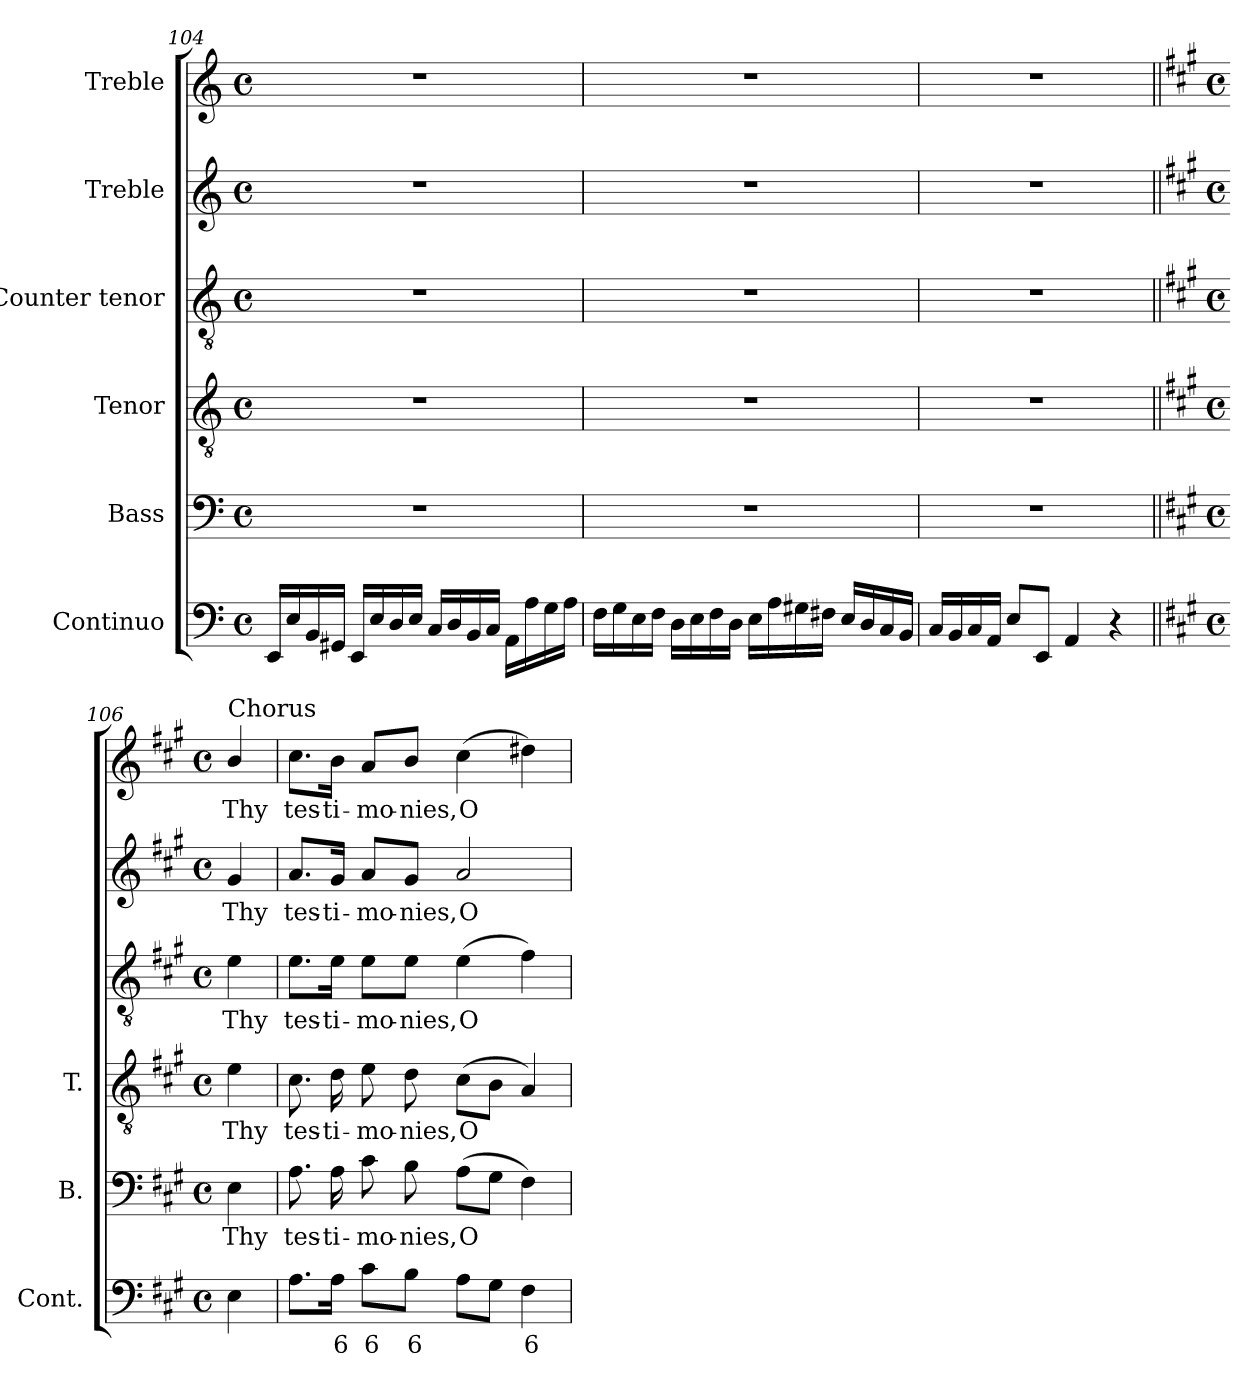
**kern	**text	**kern	**text	**kern	**text	**kern	**text	**kern	**text	**kern	**text
*part6	*part6	*part5	*part5	*part4	*part4	*part3	*part3	*part2	*part2	*part1	*part1
*staff6	*staff6	*staff5	*staff5	*staff4	*staff4	*staff3	*staff3	*staff2	*staff2	*staff1	*staff1
*I"Continuo	*	*I"Bass	*	*I"Tenor	*	*I"Counter tenor	*	*I"Treble	*	*I"Treble	*
*I'Cont.	*	*I'B.	*	*I'T.	*	*	*	*	*	*	*
*clefF4	*	*clefF4	*	*clefGv2	*	*clefGv2	*	*clefG2	*	*clefG2	*
*	*	*	*	*ITrd7c12	*	*ITrd7c12	*	*	*	*	*
*k[]	*	*k[]	*	*k[]	*	*k[]	*	*k[]	*	*k[]	*
*C:	*	*C:	*	*C:	*	*C:	*	*C:	*	*C:	*
*M4/4	*	*M4/4	*	*M4/4	*	*M4/4	*	*M4/4	*	*M4/4	*
*met(c)	*	*met(c)	*	*met(c)	*	*met(c)	*	*met(c)	*	*met(c)	*
=104	=104	=104	=104	=104	=104	=104	=104	=104	=104	=104	=104
16EEi/LL	.	1r	.	1r	.	1r	.	1r	.	1r	.
16Ei/	.	.	.	.	.	.	.	.	.	.	.
16BBi/	.	.	.	.	.	.	.	.	.	.	.
16GG#Xi/JJ	.	.	.	.	.	.	.	.	.	.	.
16EEi/LL	.	.	.	.	.	.	.	.	.	.	.
16Ei/	.	.	.	.	.	.	.	.	.	.	.
16Di/	.	.	.	.	.	.	.	.	.	.	.
16Ei/JJ	.	.	.	.	.	.	.	.	.	.	.
16Ci/LL	.	.	.	.	.	.	.	.	.	.	.
16Di/	.	.	.	.	.	.	.	.	.	.	.
16BBi/	.	.	.	.	.	.	.	.	.	.	.
16Ci/JJ	.	.	.	.	.	.	.	.	.	.	.
16AAi\LL	.	.	.	.	.	.	.	.	.	.	.
16Ai\	.	.	.	.	.	.	.	.	.	.	.
16Gi\	.	.	.	.	.	.	.	.	.	.	.
16Ai\JJ	.	.	.	.	.	.	.	.	.	.	.
!!LO:LB:g=z
=105	=105	=105	=105	=105	=105	=105	=105	=105	=105	=105	=105
16Fi\LL	.	1r	.	1r	.	1r	.	1r	.	1r	.
16Gi\	.	.	.	.	.	.	.	.	.	.	.
16Ei\	.	.	.	.	.	.	.	.	.	.	.
16Fi\JJ	.	.	.	.	.	.	.	.	.	.	.
16Di\LL	.	.	.	.	.	.	.	.	.	.	.
16Ei\	.	.	.	.	.	.	.	.	.	.	.
16Fi\	.	.	.	.	.	.	.	.	.	.	.
16Di\JJ	.	.	.	.	.	.	.	.	.	.	.
16Ei\LL	.	.	.	.	.	.	.	.	.	.	.
16Ai\	.	.	.	.	.	.	.	.	.	.	.
16G#Xi\	.	.	.	.	.	.	.	.	.	.	.
16F#Xi\JJ	.	.	.	.	.	.	.	.	.	.	.
16Ei/LL	.	.	.	.	.	.	.	.	.	.	.
16Di/	.	.	.	.	.	.	.	.	.	.	.
16Ci/	.	.	.	.	.	.	.	.	.	.	.
16BBi/JJ	.	.	.	.	.	.	.	.	.	.	.
=106	=106	=106	=106	=106	=106	=106	=106	=106	=106	=106	=106
16Ci/LL	.	1r	.	1r	.	1r	.	1r	.	1r	.
16BBi/	.	.	.	.	.	.	.	.	.	.	.
16Ci/	.	.	.	.	.	.	.	.	.	.	.
16AAi/JJ	.	.	.	.	.	.	.	.	.	.	.
8Ei/L	.	.	.	.	.	.	.	.	.	.	.
8EEi/J	.	.	.	.	.	.	.	.	.	.	.
4AAi/	.	.	.	.	.	.	.	.	.	.	.
4r	.	.	.	.	.	.	.	.	.	.	.
!!LO:PB:g=z
=106||	=106||	=106||	=106||	=106||	=106||	=106||	=106||	=106||	=106||	=106||	=106||
*k[f#c#g#]	*	*k[f#c#g#]	*	*k[f#c#g#]	*	*k[f#c#g#]	*	*k[f#c#g#]	*	*k[f#c#g#]	*
*A:	*	*A:	*	*A:	*	*A:	*	*A:	*	*A:	*
*M4/4	*	*M4/4	*	*M4/4	*	*M4/4	*	*M4/4	*	*M4/4	*
*met(c)	*	*met(c)	*	*met(c)	*	*met(c)	*	*met(c)	*	*met(c)	*
!	!	!	!LO:LY:b:color=#000000	!	!	!	!	!	!	!	!
!	!	!	!	!	!LO:LY:b:color=#000000	!	!	!	!	!	!
!	!	!	!	!	!	!	!LO:LY:b:color=#000000	!	!	!	!
!	!	!	!	!	!	!	!	!	!LO:LY:b:color=#000000	!	!
!	!	!	!	!	!	!	!	!	!	!LO:TX:a:t=Chorus	!
!	!	!	!	!	!	!	!	!	!	!	!LO:LY:b:color=#000000
4Ei\	.	4Ei\	Thy	4Ei\	Thy	4Ei\	Thy	4g#i/	Thy	4bi/	Thy
=107	=107	=107	=107	=107	=107	=107	=107	=107	=107	=107	=107
!	!	!	!LO:LY:b:color=#000000	!	!	!	!	!	!	!	!
!	!	!	!	!	!LO:LY:b:color=#000000	!	!	!	!	!	!
!	!	!	!	!	!	!	!LO:LY:b:color=#000000	!	!	!	!
!	!	!	!	!	!	!	!	!	!LO:LY:b:color=#000000	!	!
!	!	!	!	!	!	!	!	!	!	!	!LO:LY:b:color=#000000
8.Ai\L	.	8.Ai\	tes-	8.C#i\	tes-	8.Ei\L	tes-	8.ai/L	tes-	8.cc#i\L	tes-
!	!LO:LY:b:color=#000000	!	!	!	!	!	!	!	!	!	!
!	!	!	!LO:LY:b:color=#000000	!	!	!	!	!	!	!	!
!	!	!	!	!	!LO:LY:b:color=#000000	!	!	!	!	!	!
!	!	!	!	!	!	!	!LO:LY:b:color=#000000	!	!	!	!
!	!	!	!	!	!	!	!	!	!LO:LY:b:color=#000000	!	!
!	!	!	!	!	!	!	!	!	!	!	!LO:LY:b:color=#000000
16Ai\Jk	6	16Ai\	-ti-	16Di\	-ti-	16Ei\Jk	-ti-	16g#i/Jk	-ti-	16bi\Jk	-ti-
!	!LO:LY:b:color=#000000	!	!	!	!	!	!	!	!	!	!
!	!	!	!LO:LY:b:color=#000000	!	!	!	!	!	!	!	!
!	!	!	!	!	!LO:LY:b:color=#000000	!	!	!	!	!	!
!	!	!	!	!	!	!	!LO:LY:b:color=#000000	!	!	!	!
!	!	!	!	!	!	!	!	!	!LO:LY:b:color=#000000	!	!
!	!	!	!	!	!	!	!	!	!	!	!LO:LY:b:color=#000000
8c#i\L	6	8c#i\	-mo-	8Ei\	-mo-	8Ei\L	-mo-	8ai/L	-mo-	8ai/L	-mo-
!	!LO:LY:b:color=#000000	!	!	!	!	!	!	!	!	!	!
!	!	!	!LO:LY:b:color=#000000	!	!	!	!	!	!	!	!
!	!	!	!	!	!LO:LY:b:color=#000000	!	!	!	!	!	!
!	!	!	!	!	!	!	!LO:LY:b:color=#000000	!	!	!	!
!	!	!	!	!	!	!	!	!	!LO:LY:b:color=#000000	!	!
!	!	!	!	!	!	!	!	!	!	!	!LO:LY:b:color=#000000
8Bi\J	6	8Bi\	-nies,	8Di\	-nies,	8Ei\J	-nies,	8g#i/J	-nies,	8bi/J	-nies,
!	!	!	!LO:LY:b:color=#000000	!	!	!	!	!	!	!	!
!	!	!	!	!	!LO:LY:b:color=#000000	!	!	!	!	!	!
!	!	!	!	!	!	!	!LO:LY:b:color=#000000	!	!	!	!
!	!	!	!	!	!	!	!	!	!LO:LY:b:color=#000000	!	!
!	!	!	!	!	!	!	!	!	!	!	!LO:LY:b:color=#000000
8Ai\L	.	(8Ai\L	O	(8C#i\L	O	(4Ei\	O	2ai/	O	(4cc#i\	O
8G#i\J	.	8G#i\J	.	8BBi\J	.	.	.	.	.	.	.
!	!LO:LY:b:color=#000000	!	!	!	!	!	!	!	!	!	!
4F#i\	6	4F#i\)	.	4AAi/)	.	4F#i\)	.	.	.	4dd#Xi\)	.
=	=	=	=	=	=	=	=	=	=	=	=
*-	*-	*-	*-	*-	*-	*-	*-	*-	*-	*-	*-
